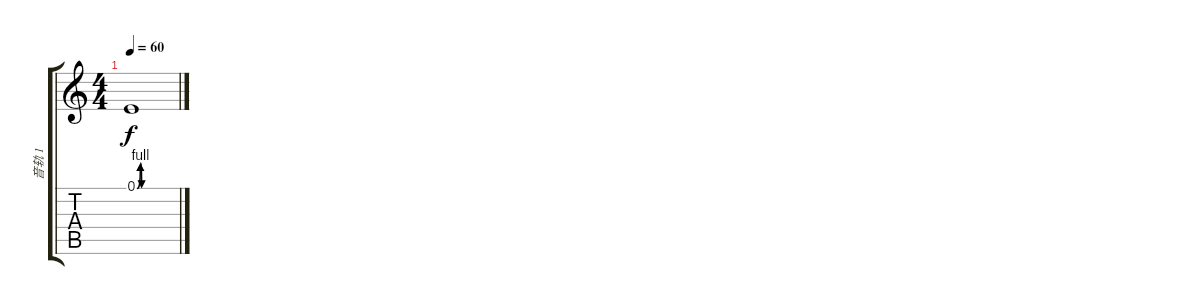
\track ("音轨 1" "音轨 1") {instrument flute}
\staff {score tabs}
\tuning (E4 B3 G3 D3 A2 E2) {hide}
\ts (4 4)
\tempo 60
\clef g2
\ks c
0.1{be (custom 0 0 5 4 7 0 17 0 30 0 60 0)}.1{txt " " dy f}
